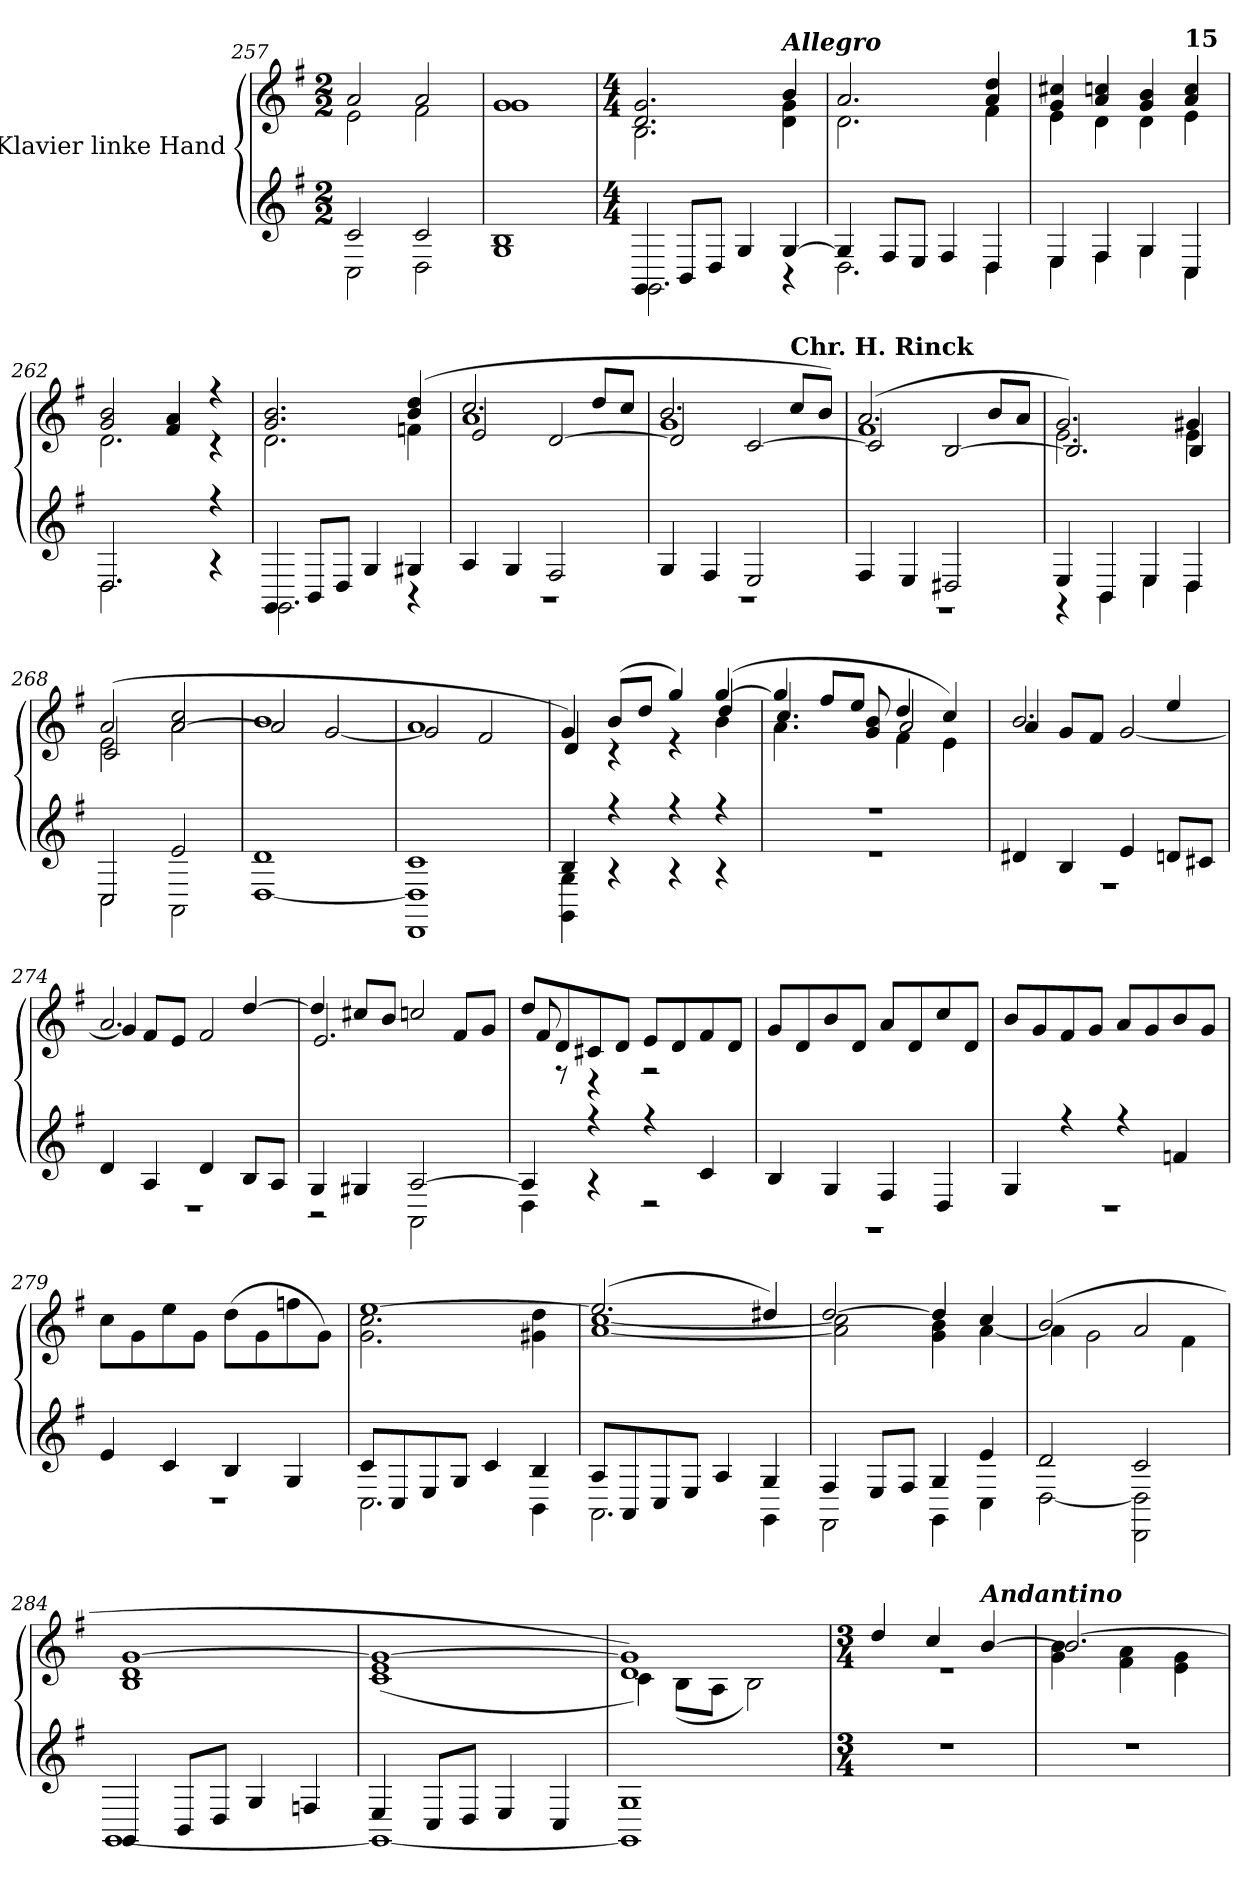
**kern	**kern
*part1	*part1
*staff2	*staff1
*I"Klavier linke Hand	*
*clefG2	*clefG2
*k[f#]	*k[f#]
*M2/2	*M2/2
=257	=257
*^	*^
2c/	2C\	2a/	2e\
2c/	2D\	2a/	2f#\
!!LO:PB:g=z	!!
=258	=258	=258	=258
1B	1G>	1g>	1g
!!LO:PB:g=z	!!
=259	=259	=259	=259
*M4/4	*	*M4/4	*
4GG/	2.GG\	2.d/ 2.g/	2.B\
8BB/L	.	.	.
8D/J	.	.	.
4G/	.	.	.
!	!	!LO:TX:a:Bi:t=Allegro	!
[4G/	4r	4b/	4d\ 4g\
=260	=260	=260	=260
4G/]	2.D\	2.a/	2.d\
8F#/L	.	.	.
8E/J	.	.	.
4F#/	.	.	.
4D/	4D\	4a/ 4dd/	4f#\
=261	=261	=261	=261
4E/	4E\	4g/ 4cc#X/	4e\
4F#/	4F#\	4a/ 4ccn/	4d\
4G/	4G\	4g/ 4b/	4d\
!	!	!LO:TX:a:B:t=15	!
4C/	4C\	4a/ 4cc/	4e\
=262	=262	=262	=262
2.D/	2.D\	2g/ 2b/	2.d\
.	.	4f#/ 4a/	.
4r	4r	4r	4r
=263	=263	=263	=263
4GG/	2.GG\	2.g/ 2.b/	2.d\
8BB/L	.	.	.
8D/J	.	.	.
4G/	.	.	.
4G#X/	4r	(4b/ 4dd/	4fn\
!!LO:LB:g=z
=264	=264	=264	=264
*	*	*	*^
4A/	1r	2.cc/	1a	2e/
4G/	.	.	.	.
2F#/	.	.	.	[2d/
.	.	8dd/L	.	.
.	.	8cc/J	.	.
=265	=265	=265	=265	=265
4G/	1r	2.b/	1g	2d/]
4F#/	.	.	.	.
2E/	.	.	.	[2c/
!	!	!LO:TX:a:B:t=Chr. H. Rinck	!	!
.	.	8cc/L	.	.
.	.	8b/J)	.	.
!!LO:LB:g=z	!!	!!
=266	=266	=266	=266	=266
4F#/	1r	(2.a/	1f#	2c/]
4E/	.	.	.	.
2D#X/	.	.	.	[2B/
.	.	8b/L	.	.
.	.	8a/J	.	.
=267	=267	=267	=267	=267
4E/	4r	2.g/)	2.e\	2.B/]
4BB/	4BB\	.	.	.
4E/	4E\	.	.	.
4D/	4D\	4g#X/	4e\	4B/
=268	=268	=268	=268	=268
2C/	2C\	(2a/	2e\	2c/
2e/	2AA\	2cc/	2a\	[2a/
*	*	*	*v	*v
=269	=269	=269	=269
1d	[1D	1b	2a/]
.	.	.	[2g/
=270	=270	=270	=270
1c	1DD 1D]	1a	2g/]
.	.	.	2f#/
=271	=271	=271	=271
*	*	*	*^
4B/	4GG\ 4G\	4g/)	2.ryy	4d/
4r	4r	(8b/L	.	4r
.	.	8dd/J	.	.
4r	4r	4gg/)	.	4r
4r	4r	([4gg/	4b\	4dd/
!!LO:LB:g=z	!!	!!
=272	=272	=272	=272	=272
1r	1r	4gg/]	4.a\	4.cc/
.	.	8ff#/L	.	.
.	.	8ee/J	8ryy	8g/ 8b/
.	.	4dd/	4f#\	2a/
.	.	4cc/)	4e\	.
*	*	*	*v	*v
!!LO:LB:g=z
=273	=273	=273	=273
4d#X/	1r	2.b/	4a/
4B/	.	.	8g/L
.	.	.	8f#/J
4e/	.	.	[2g/
8dn/L	.	4ee/	.
8c#X/J	.	.	.
=274	=274	=274	=274
4d/	1r	2.a/	4g/]
4A/	.	.	8f#/L
.	.	.	8e/J
4d/	.	.	2f#/
8B/L	.	[4dd/	.
8A/J	.	.	.
=275	=275	=275	=275
4G/	2r	4dd/]	2.e/
4G#X/	.	8cc#X/L	.
.	.	8b/J	.
[2A/	2AA\	2ccn/	.
.	.	.	8f#/L
.	.	.	8g/J
=276	=276	=276	=276
4A/]	4D\	8dd/L	8f#/
.	.	8d/	8r
4r	4r	8c#X/	4r
.	.	8d/J	.
4r	2r	8e/L	2r
.	.	8d/	.
4c/	.	8f#/	.
.	.	8d/J	.
*	*	*v	*v
!!LO:LB:g=z
=277	=277	=277
4B/	1r	8g/L
.	.	8d/
4G/	.	8b/
.	.	8d/J
4F#/	.	8a/L
.	.	8d/
4D/	.	8cc/
.	.	8d/J
=278	=278	=278
4G/	1r	8b/L
.	.	8g/
4r	.	8f#/
.	.	8g/J
4r	.	8a/L
.	.	8g/
4fn/	.	8b/
.	.	8g/J
=279	=279	=279
4e/	1r	8cc\L
.	.	8g\
4c/	.	8ee\
.	.	8g\J
4B/	.	(8dd\L
.	.	8g\
4G/	.	8ffn\
.	.	8g\J)
!!LO:PB:g=z
=280	=280	=280
*	*	*^
8c/L	2.C\	[1ee	2.g\ 2.cc\
8C/	.	.	.
8E/	.	.	.
8G/J	.	.	.
4c/	.	.	.
4B/	4BB\	.	4g#X\ 4dd\
=281	=281	=281	=281
8A/L	2.AA\	(2.ee/]	[1a [1cc
8AA/	.	.	.
8C/	.	.	.
8E/J	.	.	.
4A/	.	.	.
4G/	4GG\	4dd#X/)	.
=282	=282	=282	=282
4F#/	2FF#\	[2dd/	2a\] 2cc\]
8E/L	.	.	.
8F#/J	.	.	.
4G/	4GG\	4dd/]	4g\ 4b\
4e/	4C\	4cc/	[4a\
=283	=283	=283	=283
2d/	[2D\	(2b/	4a\]
.	.	.	2g\
2c/	2DD\ 2D\]	2a/	.
.	.	.	4f#\
=284	=284	=284	=284
4GG/	[1GG	[1g	1B 1d
8BB/L	.	.	.
8D/J	.	.	.
4G/	.	.	.
4Fn/	.	.	.
!!LO:LB:g=z	!!
=285	=285	=285	=285
4E/	1GG_	1g_	(1c 1e
8C/L	.	.	.
8D/J	.	.	.
4E/	.	.	.
4C/	.	.	.
=286	=286	=286	=286
1G	1GG]	1d 1g])	4c\)
.	.	.	(8B\L
.	.	.	8A\J
.	.	.	2B\)
*v	*v	*	*
!!LO:LB:g=z	!!
=287	=287	=287
*M3/4	*M3/4	*
2.r	4dd/	2.r
.	4cc/	.
!	!LO:TX:a:Bi:t=Andantino	!
.	[4b/	.
=288	=288	=288
2.r	2.b/_	4g\ 4b\
.	.	4f#\ 4a\
.	.	4e\ 4g\
*	*v	*v
=	=
*-	*-
